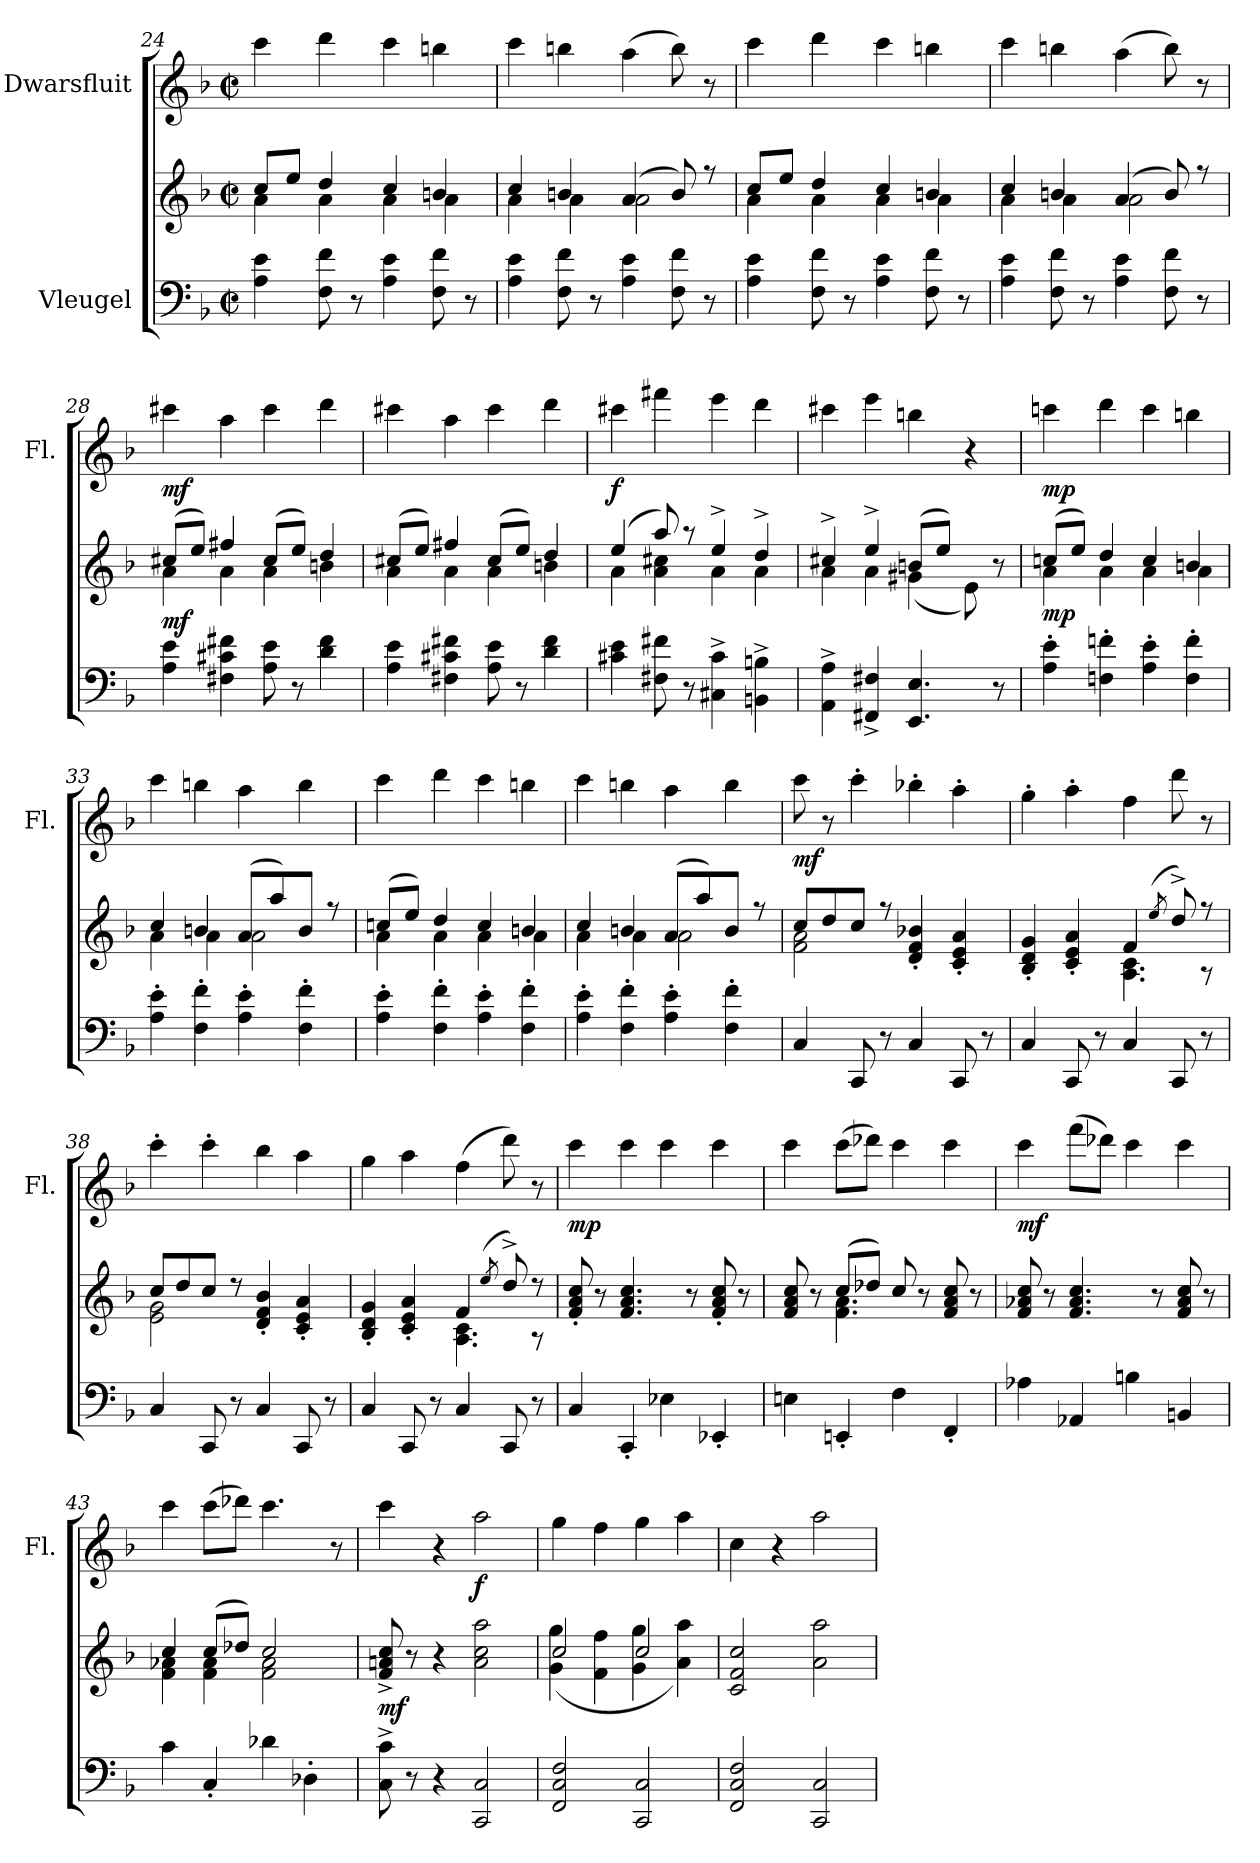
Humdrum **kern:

**kern	**kern	**dynam	**kern	**dynam
*part2	*part2	*part2	*part1	*part1
*staff3	*staff2	*staff2/3	*staff1	*staff1
*I"Vleugel	*	*	*I"Dwarsfluit	*
*	*	*	*I'Fl.	*
*clefF4	*clefG2	*	*clefG2	*
*k[b-]	*k[b-]	*	*k[b-]	*
*M2/2	*M2/2	*	*M2/2	*
*met(c|)	*met(c|)	*	*met(c|)	*
*MM160	*MM160	*	*MM160	*
=24	=24	=24	=24	=24
*	*^	*	*	*
4A\ 4e\	8cc/L	4a\	.	4ccc\	.
.	8ee/J	.	.	.	.
8F\ 8f\	4dd/	4a\	.	4ddd\	.
8r	.	.	.	.	.
4A\ 4e\	4cc/	4a\	.	4ccc\	.
8F\ 8f\	4bn/	4a\	.	4bbn\	.
8r	.	.	.	.	.
!!LO:LB:g=z
=25	=25	=25	=25	=25	=25
4A\ 4e\	4cc/	4a\	.	4ccc\	.
8F\ 8f\	4bn/	4a\	.	4bbn\	.
8r	.	.	.	.	.
4A\ 4e\	(4a/	2a\	.	(4aa\	.
8F\ 8f\	8b/)	.	.	8bb\)	.
8r	8r	.	.	8r	.
=26	=26	=26	=26	=26	=26
4A\ 4e\	8cc/L	4a\	.	4ccc\	.
.	8ee/J	.	.	.	.
8F\ 8f\	4dd/	4a\	.	4ddd\	.
8r	.	.	.	.	.
4A\ 4e\	4cc/	4a\	.	4ccc\	.
8F\ 8f\	4bn/	4a\	.	4bbn\	.
8r	.	.	.	.	.
=27	=27	=27	=27	=27	=27
4A\ 4e\	4cc/	4a\	.	4ccc\	.
8F\ 8f\	4bn/	4a\	.	4bbn\	.
8r	.	.	.	.	.
4A\ 4e\	(4a/	2a\	.	(4aa\	.
8F\ 8f\	8b/)	.	.	8bb\)	.
8r	8r	.	.	8r	.
=28	=28	=28	=28	=28	=28
!	!	!	!LO:DY:b	!	!LO:DY:b
4A\ 4e\	(8cc#X/L	4a\	mf	4ccc#X\	mf
.	8ee/J)	.	.	.	.
4F#X\ 4c#X\ 4f#X\	4ff#X/	4a\	.	4aa\	.
8A\ 8e\	(8cc#/L	4a\	.	4ccc#\	.
8r	8ee/J)	.	.	.	.
4d\ 4f#\	4dd/	4bn\	.	4ddd\	.
!!LO:LB:g=z
=29	=29	=29	=29	=29	=29
4A\ 4e\	(8cc#X/L	4a\	.	4ccc#X\	.
.	8ee/J)	.	.	.	.
4F#X\ 4c#X\ 4f#X\	4ff#X/	4a\	.	4aa\	.
8A\ 8e\	(8cc#/L	4a\	.	4ccc#\	.
8r	8ee/J)	.	.	.	.
4d\ 4f#\	4dd/	4bn\	.	4ddd\	.
=30	=30	=30	=30	=30	=30
!	!	!	!	!	!LO:DY:b
4c#X\ 4e\	(4ee/	4a\	.	4ccc#X\	f
8F#X\ 8f#X\	8aa/)	4a\ 4cc#X\	.	4fff#X\	.
8r	8r	.	.	.	.
4C#X\^ 4c#\^	4ee^/	4a\	.	4eee\	.
4BBn\^ 4Bn\^	4dd^/	4a\	.	4ddd\	.
=31	=31	=31	=31	=31	=31
4AA\^ 4A\^	4cc#X^/	4a\	.	4ccc#X\	.
4FF#X/^ 4F#X/^	4ee^/	4a\	.	4eee\	.
4.EE/ 4.E/	(8bn/L	(4g#X\	.	4bbn\	.
.	8ee/J)	.	.	.	.
.	4ryy	8e\)	.	4r	.
8r	.	8r	.	.	.
=32	=32	=32	=32	=32	=32
!	!	!	!LO:DY:b	!	!LO:DY:b
4A\' 4e\'	(8ccn/L	4a\	mp	4cccn\	mp
.	8ee/J)	.	.	.	.
4Fn\' 4fn\'	4dd/	4a\	.	4ddd\	.
4A\' 4e\'	4cc/	4a\	.	4ccc\	.
4F\' 4f\'	4bn/	4a\	.	4bbn\	.
!!LO:PB:g=z
=33	=33	=33	=33	=33	=33
4A\' 4e\'	4cc/	4a\	.	4ccc\	.
4F\' 4f\'	4bn/	4a\	.	4bbn\	.
4A\' 4e\'	(8a/L	2a\	.	4aa\	.
.	8aa/)	.	.	.	.
4F\' 4f\'	8b/J	.	.	4bb\	.
.	8r	.	.	.	.
=34	=34	=34	=34	=34	=34
4A\' 4e\'	(8ccn/L	4a\	.	4ccc\	.
.	8ee/J)	.	.	.	.
4F\' 4f\'	4dd/	4a\	.	4ddd\	.
4A\' 4e\'	4cc/	4a\	.	4ccc\	.
4F\' 4f\'	4bn/	4a\	.	4bbn\	.
=35	=35	=35	=35	=35	=35
4A\' 4e\'	4cc/	4a\	.	4ccc\	.
4F\' 4f\'	4bn/	4a\	.	4bbn\	.
4A\' 4e\'	(8a/L	2a\	.	4aa\	.
.	8aa/)	.	.	.	.
4F\' 4f\'	8b/J	.	.	4bb\	.
.	8r	.	.	.	.
=36	=36	=36	=36	=36	=36
!	!	!	!	!	!LO:DY:b
4C/	8cc/L	2f\ 2a\	.	8ccc\	mf
.	8dd/	.	.	8r	.
8CC/	8cc/J	.	.	4ccc'\	.
8r	8r	.	.	.	.
4C/	4d/' 4f/' 4b-X/'	2ryy	.	4bb-X'\	.
8CC/	4c/' 4e/' 4a/'	.	.	4aa'\	.
8r	.	.	.	.	.
!!LO:LB:g=z
=37	=37	=37	=37	=37	=37
4C/	4B-/' 4d/' 4g/'	2ryy	.	4gg'\	.
8CC/	4c/' 4e/' 4a/'	.	.	4aa'\	.
8r	.	.	.	.	.
4C/	4f/	4.A\ 4.c\	.	4ff\	.
.	(8qee/	.	.	.	.
8CC/	8dd^/)	.	.	8ddd\	.
8r	8r	8r	.	8r	.
=38	=38	=38	=38	=38	=38
4C/	8cc/L	2e\ 2g\	.	4ccc'\	.
.	8dd/	.	.	.	.
8CC/	8cc/J	.	.	4ccc'\	.
8r	8r	.	.	.	.
4C/	4d/' 4f/' 4b-/'	2ryy	.	4bb-\	.
8CC/	4c/' 4e/' 4a/'	.	.	4aa\	.
8r	.	.	.	.	.
=39	=39	=39	=39	=39	=39
4C/	4B-/' 4d/' 4g/'	2ryy	.	4gg\	.
8CC/	4c/' 4e/' 4a/'	.	.	4aa\	.
8r	.	.	.	.	.
4C/	4f/	4.A\ 4.c\	.	(4ff\	.
.	(8qee/	.	.	.	.
8CC/	8dd^/)	.	.	8ddd\)	.
8r	8r	8r	.	8r	.
=40	=40	=40	=40	=40	=40
!	!	!	!	!	!LO:DY:b
*	*v	*v	*	*	*
4C/	8f/' 8a/' 8cc/'	.	4ccc\	mp
.	8r	.	.	.
4CC'/	4.f/ 4.a/ 4.cc/	.	4ccc\	.
4E-X\	.	.	4ccc\	.
.	8r	.	.	.
4EE-X'/	8f/' 8a/' 8cc/'	.	4ccc\	.
.	8r	.	.	.
!!LO:LB:g=z
=41	=41	=41	=41	=41
*	*^	*	*	*
4En\	8f/ 8a/ 8cc/	4ryy	.	4ccc\	.
.	8r	.	.	.	.
4EEn'/	(8cc/L	4.f\ 4.a\	.	(8ccc\L	.
.	8dd-X/J)	.	.	8ddd-X\J)	.
4F\	8cc/	.	.	4ccc\	.
.	8r	8ryy	.	.	.
4FF'/	8f/ 8a/ 8cc/	4ryy	.	4ccc\	.
.	8r	.	.	.	.
*	*v	*v	*	*	*
=42	=42	=42	=42	=42
!	!	!	!	!LO:DY:b
4A-X\	8f/ 8a-X/ 8cc/	.	4ccc\	mf
.	8r	.	.	.
4AA-X/	4.f/ 4.a-/ 4.cc/	.	(8fff\L	.
.	.	.	8ddd-X\J)	.
4Bn\	.	.	4ccc\	.
.	8r	.	.	.
4BBn/	8f/ 8a-/ 8cc/	.	4ccc\	.
.	8r	.	.	.
=43	=43	=43	=43	=43
*	*^	*	*	*
4c\	4cc/	4f\ 4a-X\	.	4ccc\	.
4C'/	(8cc/L	4f\ 4a-\	.	(8ccc\L	.
.	8dd-X/J)	.	.	8ddd-X\J)	.
4d-X\	2cc/	2f\ 2a-\	.	4.ccc\	.
4D-X'\	.	.	.	.	.
.	.	.	.	8r	.
*	*v	*v	*	*	*
=44	=44	=44	=44	=44
!	!	!LO:DY:b	!	!
8C\^ 8c\^	8f/^ 8an/^ 8cc/^	mf	4ccc\	.
8r	8r	.	.	.
4r	4r	.	4r	.
!	!	!	!	!LO:DY:b
2CC/ 2C/	2a\ 2cc\ 2aa\	.	2aa\	f
=45	=45	=45	=45	=45
*	*^	*	*	*
2FF/ 2C/ 2F/	2cc/	(4g\ 4gg\	.	4gg\	.
.	.	4f\ 4ff\	.	4ff\	.
2CC/ 2C/	2cc/	4g\ 4gg\	.	4gg\	.
.	.	4a\ 4aa\)	.	4aa\	.
*	*v	*v	*	*	*
!!LO:LB:g=z
=46	=46	=46	=46	=46
2FF/ 2C/ 2F/	2c/ 2f/ 2cc/	.	4cc\	.
.	.	.	4r	.
2CC/ 2C/	2a\ 2aa\	.	2aa\	.
=	=	=	=	=
*-	*-	*-	*-	*-
